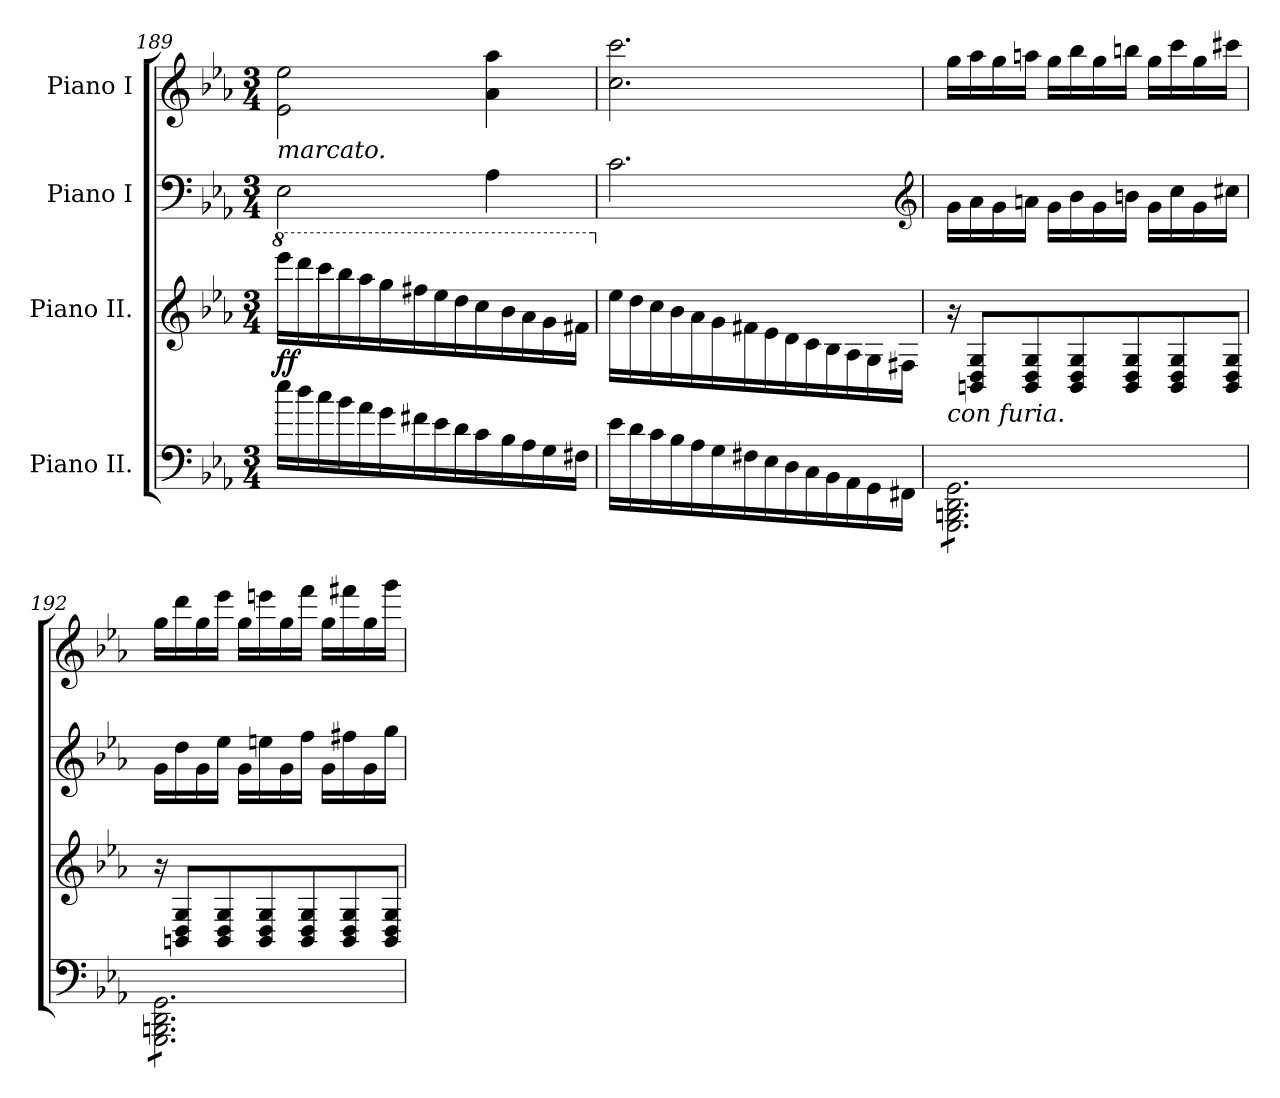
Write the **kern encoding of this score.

**kern	**kern	**dynam	**kern	**kern
*part4	*part3	*part3	*part2	*part1
*staff4	*staff3	*staff3	*staff2	*staff1
*I"Piano II.	*I"Piano II.	*	*I"Piano I	*I"Piano I
*clefF4	*clefG2	*	*clefF4	*clefG2
*k[b-e-a-]	*k[b-e-a-]	*	*k[b-e-a-]	*k[b-e-a-]
*M3/4	*M3/4	*	*M3/4	*M3/4
*Xtuplet	*	*	*	*
*	*8va	*	*	*
*	*Xtuplet	*	*	*
=189	=189	=189	=189	=189
!	!	!	!	!LO:TX:b:i:t=marcato.
56%3ee-\LL	56%3eeee-\LL	ff	2E-\	2e-\ 2ee-\
56%3dd\	56%3dddd\	.	.	.
56%3cc\	56%3cccc\	.	.	.
56%3b-\	56%3bbb-\	.	.	.
56%3a-\	56%3aaa-\	.	.	.
56%3g\	56%3ggg\	.	.	.
56%3f#X\	56%3fff#X\	.	.	.
56%3e-\	56%3eee-\	.	.	.
56%3d\	56%3ddd\	.	.	.
56%3c\	56%3ccc\	.	.	.
.	.	.	4A-\	4a-\ 4aa-\
56%3B-\	56%3bb-\	.	.	.
56%3A-\	56%3aa-\	.	.	.
56%3G\	56%3gg\	.	.	.
56%3F#X\JJ	56%3ff#X\JJ	.	.	.
=190	=190	=190	=190	=190
*	*X8va	*	*	*
56%3e-\LL	56%3ee-\LL	.	2.c\	2.cc\ 2.ccc\
56%3d\	56%3dd\	.	.	.
56%3c\	56%3cc\	.	.	.
56%3B-\	56%3b-\	.	.	.
56%3A-\	56%3a-\	.	.	.
56%3G\	56%3g\	.	.	.
56%3F#X\	56%3f#X\	.	.	.
56%3E-\	56%3e-\	.	.	.
56%3D\	56%3d\	.	.	.
56%3C\	56%3c\	.	.	.
56%3BB-\	56%3B-\	.	.	.
56%3AA-\	56%3A-\	.	.	.
56%3GG\	56%3G\	.	.	.
56%3FF#X\JJ	56%3F#X\JJ	.	.	.
*	*	*	*clefG2	*
=191	=191	=191	=191	=191
!	!LO:TX:b:i:t=con furia.	!	!	!
*tremolo	*	*	*	*
8GGG\ 8BBBn\ 8DD\ 8GG\L	16r	.	16g\LL	16gg\LL
.	8BBn/ 8D/ 8G/L	.	16a-\	16aa-\
8GGG\ 8BBBn\ 8DD\ 8GG\	.	.	16g\	16gg\
.	8BB/ 8D/ 8G/	.	16an\JJ	16aan\JJ
8GGG\ 8BBBn\ 8DD\ 8GG\	.	.	16g\LL	16gg\LL
.	8BB/ 8D/ 8G/	.	16b-\	16bb-\
8GGG\ 8BBBn\ 8DD\ 8GG\	.	.	16g\	16gg\
.	8BB/ 8D/ 8G/	.	16bn\JJ	16bbn\JJ
8GGG\ 8BBBn\ 8DD\ 8GG\	.	.	16g\LL	16gg\LL
.	8BB/ 8D/ 8G/	.	16cc\	16ccc\
8GGG\ 8BBBn\ 8DD\ 8GG\J	.	.	16g\	16gg\
!	!LO:N:vis=8	!	!	!
.	16BB/ 16D/ 16G/J	.	16cc#X\JJ	16ccc#X\JJ
=192	=192	=192	=192	=192
8GGG\ 8BBBn\ 8DD\ 8GG\L	16r	.	16g\LL	16gg\LL
.	8BBn/ 8D/ 8G/L	.	16dd\	16ddd\
8GGG\ 8BBBn\ 8DD\ 8GG\	.	.	16g\	16gg\
.	8BB/ 8D/ 8G/	.	16ee-\JJ	16eee-\JJ
8GGG\ 8BBBn\ 8DD\ 8GG\	.	.	16g\LL	16gg\LL
.	8BB/ 8D/ 8G/	.	16een\	16eeen\
8GGG\ 8BBBn\ 8DD\ 8GG\	.	.	16g\	16gg\
.	8BB/ 8D/ 8G/	.	16ff\JJ	16fff\JJ
8GGG\ 8BBBn\ 8DD\ 8GG\	.	.	16g\LL	16gg\LL
.	8BB/ 8D/ 8G/	.	16ff#X\	16fff#X\
8GGG\ 8BBBn\ 8DD\ 8GG\J	.	.	16g\	16gg\
*Xtremolo	*	*	*	*
!	!LO:N:vis=8	!	!	!
.	16BB/ 16D/ 16G/J	.	16gg\JJ	16ggg\JJ
=	=	=	=	=
*-	*-	*-	*-	*-
